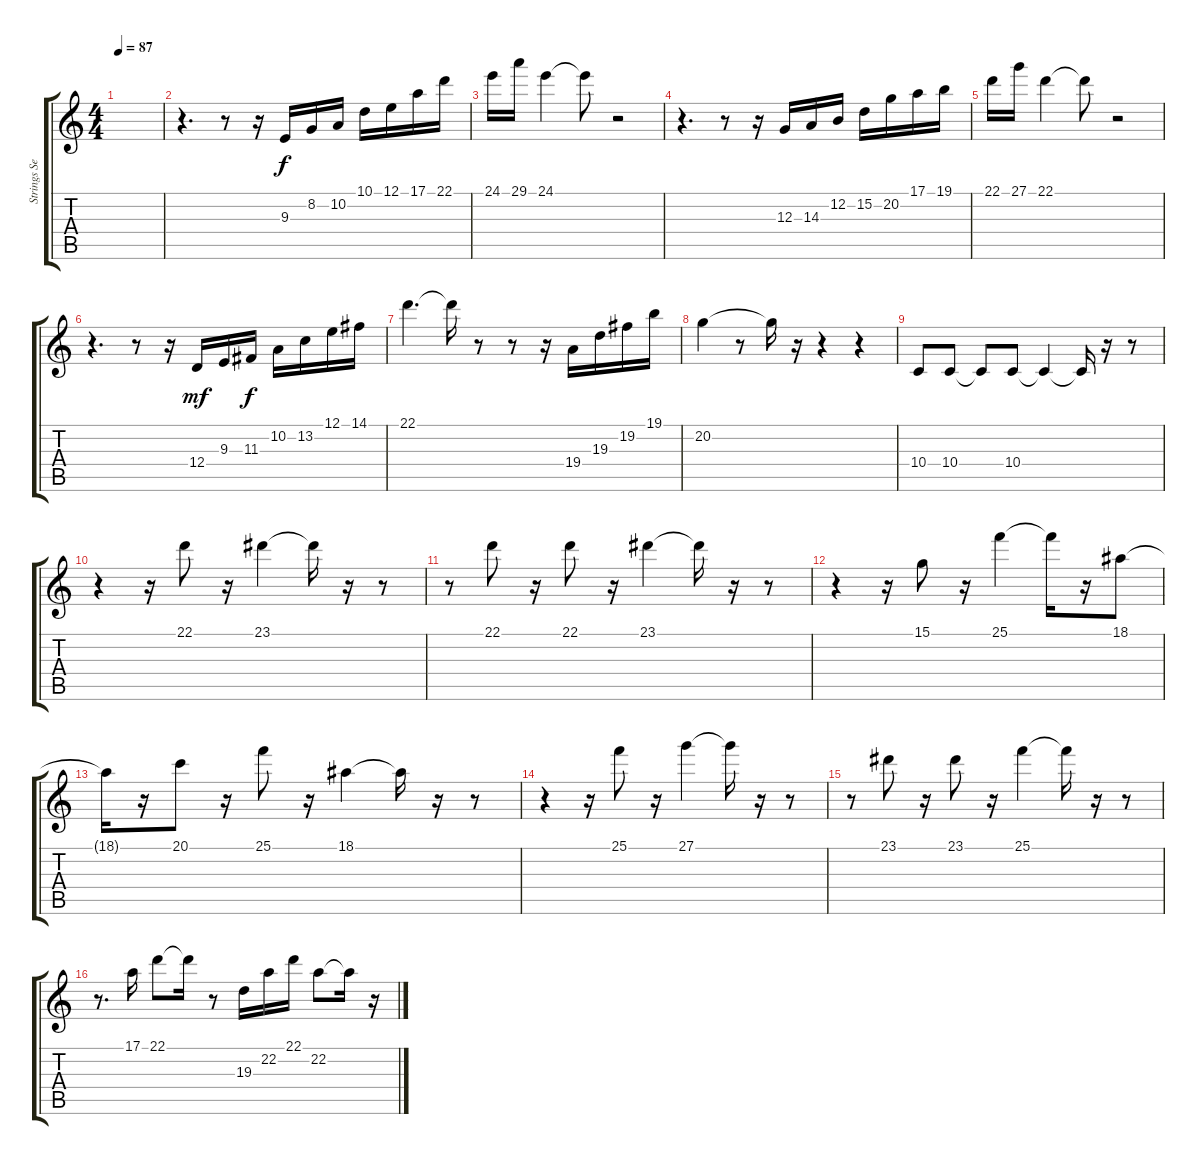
\track ("Strings Section" "Strings Se") {instrument stringensemble1}
\staff {score tabs}
\tuning (E4 B3 G3 D3 A2 E2) {hide}
\ts (4 4)
\tempo 87
\clef g2
\ks c
|
r.4{d} r.8 r.16 9.3.16 8.2.16 10.2.16 10.1.16 12.1.16 17.1.16 22.1.16 |
24.1.16 29.1.16 24.1.4 24.1{t}.8 r.2 |
r.4{d} r.8 r.16 12.3.16 14.3.16 12.2.16 15.2.16 20.2.16 17.1.16 19.1.16 |
22.1.16 27.1.16 22.1.4 22.1{t}.8 r.2 |
r.4{d} r.8 r.16 12.4.16{dy mf} 9.3.16 11.3.16{dy f} 10.2.16 13.2.16 12.1.16 14.1.16 |
22.1.4{d} 22.1{t}.16 r.8 r.8 r.16 19.4.16 19.3.16 19.2.16 19.1.16 |
20.2.4 r.8 20.2{t}.16 r.16 r.4 r.4 |
10.4.8 10.4.8 10.4{t}.8 10.4.8 10.4{t}.4 10.4{t}.16 r.16 r.8 |
r.4 r.16 22.1.8 r.16 23.1.4 23.1{t}.16 r.16 r.8 |
r.8 22.1.8 r.16 22.1.8 r.16 23.1.4 23.1{t}.16 r.16 r.8 |
r.4 r.16 15.1.8 r.16 25.1.4 25.1{t}.16 r.16 18.1.8 |
18.1{t}.16 r.16 20.1.8 r.16 25.1.8 r.16 18.1.4 18.1{t}.16 r.16 r.8 |
r.4 r.16 25.1.8 r.16 27.1.4 27.1{t}.16 r.16 r.8 |
r.8 23.1.8 r.16 23.1.8 r.16 25.1.4 25.1{t}.16 r.16 r.8 |
r.8{d} 17.1.16 22.1.8 22.1{t}.16 r.8 19.3.16 22.2.16 22.1.16 22.2.8 22.2{t}.16 r.16
